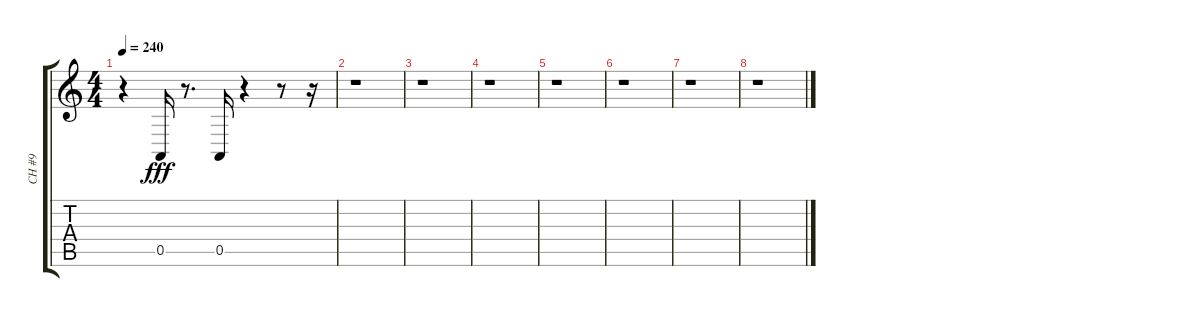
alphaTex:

\track ("CH #9" "CH #9") {instrument timpani}
\staff {score tabs}
\tuning (E4 B3 G3 D3 A2 E2) {hide}
\ts (4 4)
\tempo 240
\clef g2
\ks c
r.4{dy fff} 0.5.16 r.8{d} 0.5.16 r.4 r.8 r.16 |
r.1 |
r.1 |
r.1 |
r.1 |
r.1 |
r.1 |
r.1
